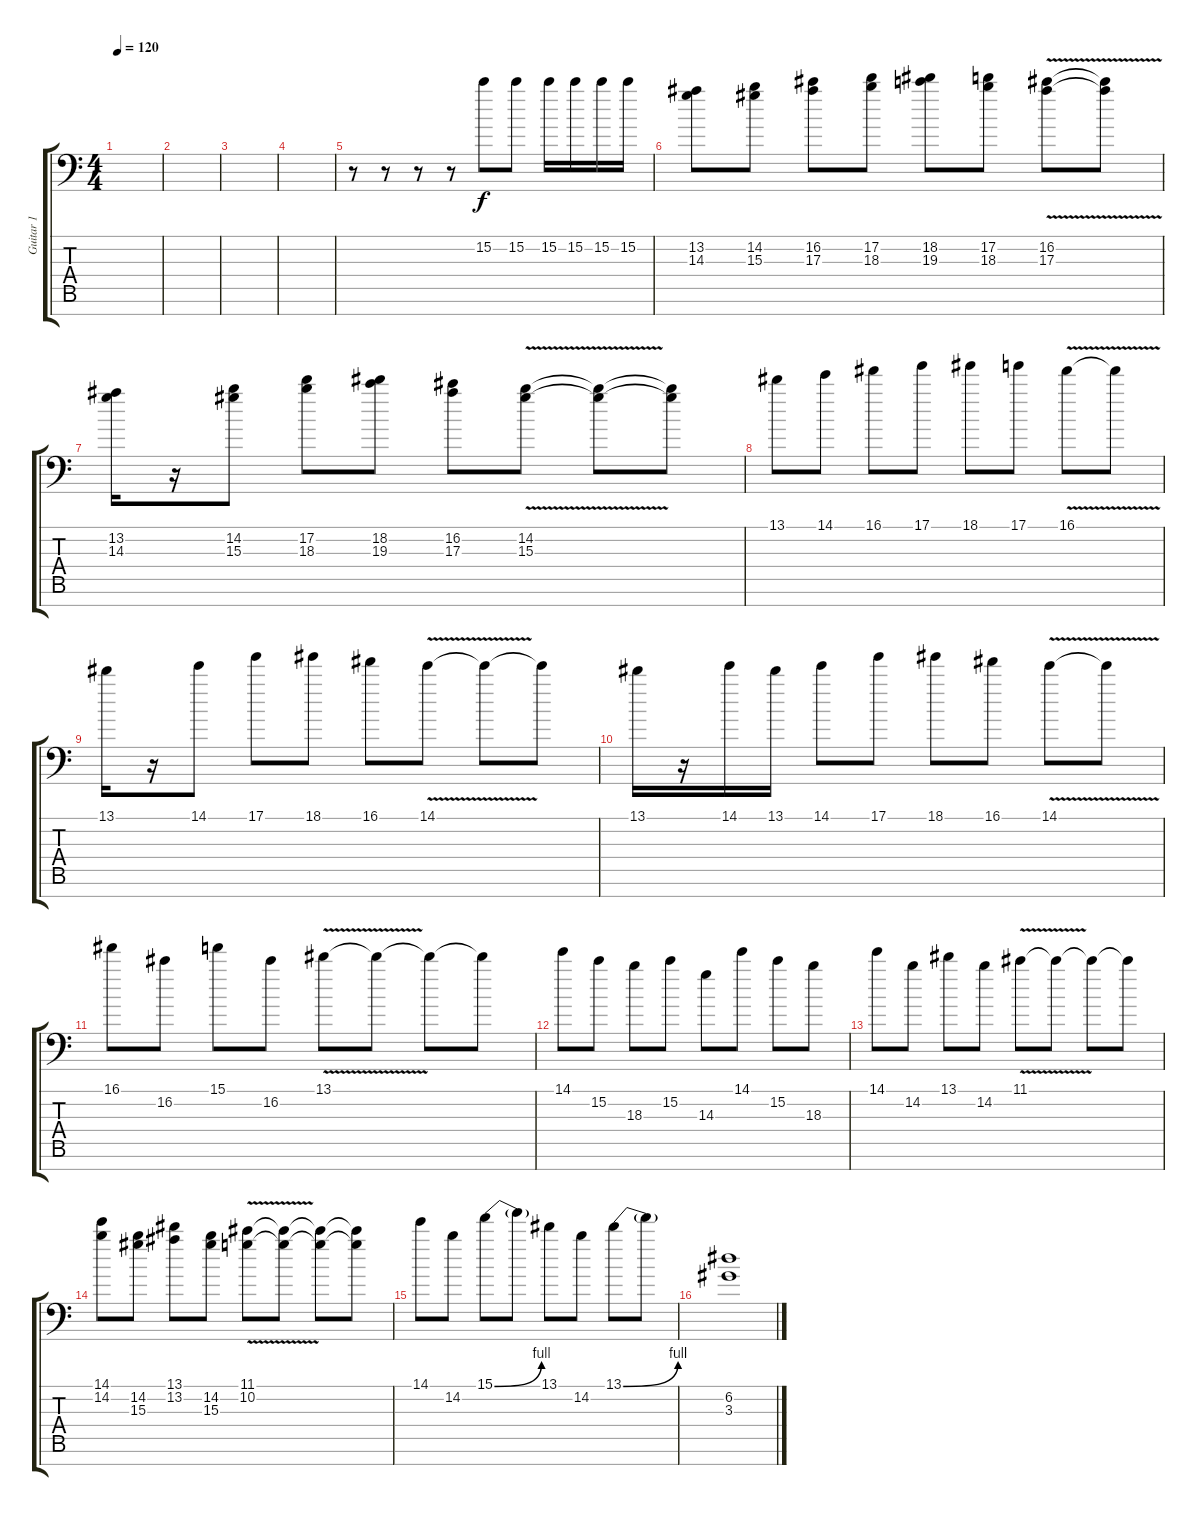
\track ("Guitar 1" "Guitar 1") {instrument distortionguitar}
\staff {score tabs}
\tuning (D4 A3 F3 C3 G2 D2 G1) {hide}
\ts (4 4)
\tempo 120
\clef f4
\ks c
|
|
|
|
r.8 r.8 r.8 r.8 15.2.8 15.2.8 15.2.16 15.2.16 15.2.16 15.2.16 |
(13.2 14.3).8 (14.2 15.3).8 (16.2 17.3).8 (17.2 18.3).8 (18.2 19.3).8 (17.2 18.3).8 (16.2{v} 17.3{v}).8 (16.2{t} 17.3{t}).8 |
(13.2 14.3).16 r.16 (14.2 15.3).8 (17.2 18.3).8 (18.2 19.3).8 (16.2 17.3).8 (14.2{v} 15.3{v}).8 (14.2{t} 15.3{t}).8 (14.2{t} 15.3{t}).8 |
13.1.8 14.1.8 16.1.8 17.1.8 18.1.8 17.1.8 16.1{v}.8 16.1{t}.8 |
13.1.16 r.16 14.1.8 17.1.8 18.1.8 16.1.8 14.1{v}.8 14.1{t}.8 14.1{t}.8 |
13.1.16 r.16 14.1.16 13.1.16 14.1.8 17.1.8 18.1.8 16.1.8 14.1{v}.8 14.1{t}.8 |
16.1.8 16.2.8 15.1.8 16.2.8 13.1{v}.8 13.1{t}.8 13.1{t}.8 13.1{t}.8 |
14.1.8 15.2.8 18.3.8 15.2.8 14.3.8 14.1.8 15.2.8 18.3.8 |
14.1.8 14.2.8 13.1.8 14.2.8 11.1{v}.8 11.1{t}.8 11.1{t}.8 11.1{t}.8 |
(14.1 14.2).8 (14.2 15.3).8 (13.1 13.2).8 (14.2 15.3).8 (11.1{v} 10.2{v}).8 (11.1{t} 10.2{t}).8 (11.1{t} 10.2{t}).8 (11.1{t} 10.2{t}).8 |
14.1.8 14.2.8 15.1{be (bend 0 0 60 4)}.8 15.1{t}.8 13.1.8 14.2.8 13.1{be (bend 0 0 60 4)}.8 13.1{t}.8 |
(6.2 3.3).1{volume 13}
